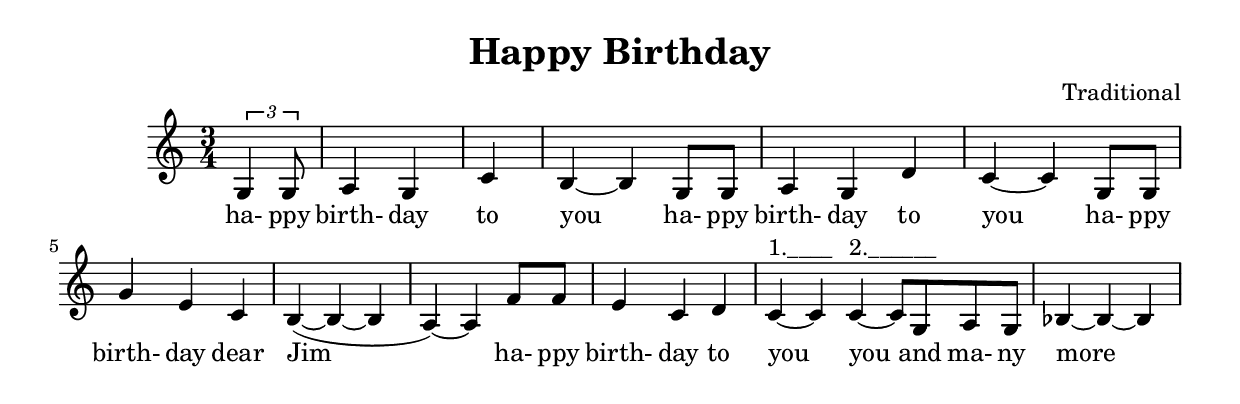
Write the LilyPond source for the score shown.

#(ly:set-option 'midi-extension "mid")
\version "2.12.3"
\include "english.ly"
\header{ title = "Happy Birthday" composer = "Traditional" }
\include "english.ly"
%{
Title: Happy Birthday
Filename: happy_birthday
Key: c
Author: Traditional
TimeSignature: 3/4

|: P-P | D P S | N - PP | D P R | S - PP | 
   . .   . .     .   ..   . .         ..  
ha-ppy birth-day to you ha-ppy birth-day to you ha-ppy

                                     1.____   2.______
| P G S | (N - - | D) - mm | G S R | S -   :| S -P DP | n - -
           .       .                             . ..   .
  birth-day dear Jim ha-ppy birth-day to you  you and ma-ny more

  
%}
melody = {
\clef treble
\key c \major
\time 3/4
\autoBeamOn  
\partial 4*1  \bar "|:"  \times 2/3 {  g4 g8 \bar "|"  \partial 4*3  } a4 g4 c'4 \bar "|"  \partial 4*3  b4~ b4 g8 g8 \bar "|"  \partial 4*3  a4 g4 d'4 \bar "|"  \partial 4*3  c'4~ c'4 g8 g8 \bar "|"  \partial 4*0  \break
 \partial 4*3  \bar "|"  g'4 e'4 c'4 \bar "|"  \partial 4*3  b4~( b4~ b4 \bar "|"  \partial 4*3  a4~) a4 f'8 f'8 \bar "|"  \partial 4*3  e'4 c'4 d'4 \bar "|"  \partial 4*2  c'4~^"1.____" c'4 \bar ":|"  \partial 4*3  c'4~^"2.______" c'8 g8 a8 g8 \bar "|"  \partial 4*3  bf4~ bf4~ bf4 \break

}

text = \lyricmode {
ha- ppy birth- day to you ha- ppy birth- day to you ha- ppy birth- day dear Jim ha- ppy birth- day to you you and ma- ny more
}

\score{
\transpose c' c'
<<
\new Voice = "one" {
  \melody
}
\new Lyrics \lyricsto "one" \text
>>
\layout { }
\midi { }
}